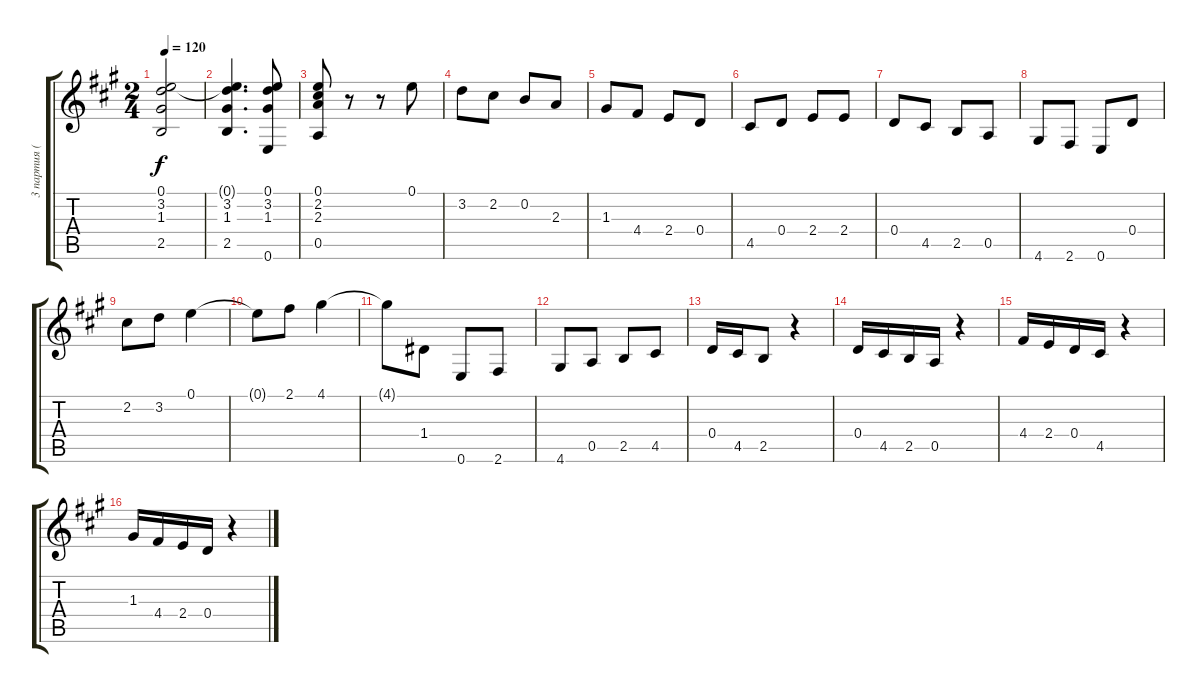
\track ("3 партия ( Guitar 3 )" "3 партия (") {instrument acousticguitarnylon}
\staff {score tabs}
\tuning (E4 B3 G3 D3 A2 E2) {hide}
\ts (2 4)
\tempo 120
\clef g2
\ks a
(0.1 3.2 1.3 2.5).2{dy f} |
(0.1{t} 3.2 1.3 2.5).4{d} (0.1 3.2 1.3 0.6).8 |
(0.1 2.2 2.3 0.5).8 r.8 r.8 0.1.8 |
3.2.8 2.2.8 0.2.8 2.3.8 |
1.3.8 4.4.8 2.4.8 0.4.8 |
4.5.8 0.4.8 2.4.8 2.4.8 |
0.4.8 4.5.8 2.5.8 0.5.8 |
4.6.8 2.6.8 0.6.8 0.4.8 |
2.2.8 3.2.8 0.1.4 |
0.1{t}.8 2.1.8 4.1.4 |
4.1{t}.8 1.4.8 0.6.8 2.6.8 |
4.6.8 0.5.8 2.5.8 4.5.8 |
0.4.16 4.5.16 2.5.8 r.4 |
0.4.16 4.5.16 2.5.16 0.5.16 r.4 |
4.4.16 2.4.16 0.4.16 4.5.16 r.4 |
1.3.16 4.4.16 2.4.16 0.4.16 r.4
